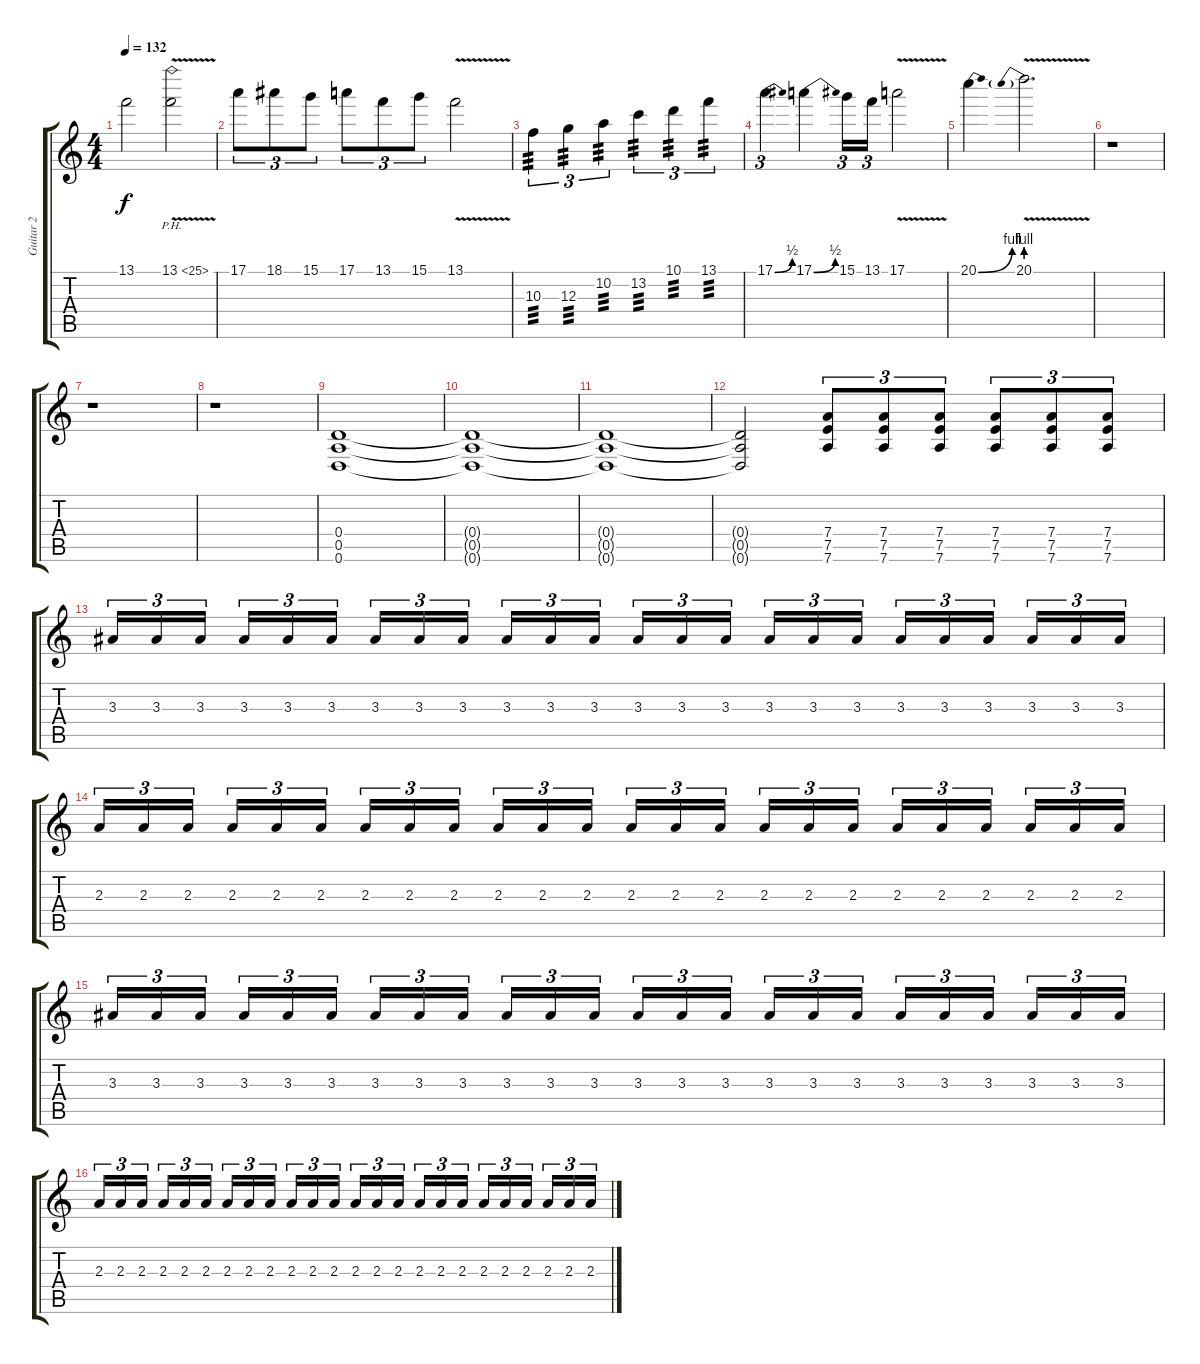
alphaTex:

\track ("Guitar 2" "Guitar 2") {instrument electricguitarclean}
\staff {score tabs}
\tuning (E4 B3 G3 D3 A2 D2) {hide}
\ts (4 4)
\tempo 132
\clef g2
\ks c
13.1.2{dy f} 13.1{ph 12 v}.2 |
17.1.8{tu (3 2)} 18.1.8{tu (3 2)} 15.1.8{tu (3 2)} 17.1.8{tu (3 2)} 13.1.8{tu (3 2)} 15.1.8{tu (3 2)} 13.1{v}.2 |
10.3.4{tu (3 2) tp 3} 12.3.4{tu (3 2) tp 3} 10.2.4{tu (3 2) tp 3} 13.2.4{tu (3 2) tp 3} 10.1.4{tu (3 2) tp 3} 13.1.4{tu (3 2) tp 3} |
17.1{be (bend 0 0 60 2)}.4{tu (3 2)} 17.1{be (bend 0 0 60 2)}.4 15.1.16{tu (3 2)} 13.1.16{tu (3 2)} 17.1{v}.2 |
20.1{be (bend 0 0 60 4)}.4 20.1{be (prebend 0 4 60 4) v}.2{d} |
r.1 |
r.1 |
r.1 |
(0.4 0.5 0.6).1 |
(0.4{t} 0.5{t} 0.6{t}).1 |
(0.4{t} 0.5{t} 0.6{t}).1 |
(0.4{t} 0.5{t} 0.6{t}).2 (7.4 7.5 7.6).8{tu (3 2)} (7.4 7.5 7.6).8{tu (3 2)} (7.4 7.5 7.6).8{tu (3 2)} (7.4 7.5 7.6).8{tu (3 2)} (7.4 7.5 7.6).8{tu (3 2)} (7.4 7.5 7.6).8{tu (3 2)} |
3.3.16{tu (3 2)} 3.3.16{tu (3 2)} 3.3.16{tu (3 2) beam splitsecondary} 3.3.16{tu (3 2)} 3.3.16{tu (3 2)} 3.3.16{tu (3 2)} 3.3.16{tu (3 2)} 3.3.16{tu (3 2)} 3.3.16{tu (3 2) beam splitsecondary} 3.3.16{tu (3 2)} 3.3.16{tu (3 2)} 3.3.16{tu (3 2)} 3.3.16{tu (3 2)} 3.3.16{tu (3 2)} 3.3.16{tu (3 2) beam splitsecondary} 3.3.16{tu (3 2)} 3.3.16{tu (3 2)} 3.3.16{tu (3 2)} 3.3.16{tu (3 2)} 3.3.16{tu (3 2)} 3.3.16{tu (3 2) beam splitsecondary} 3.3.16{tu (3 2)} 3.3.16{tu (3 2)} 3.3.16{tu (3 2)} |
2.3.16{tu (3 2)} 2.3.16{tu (3 2)} 2.3.16{tu (3 2) beam splitsecondary} 2.3.16{tu (3 2)} 2.3.16{tu (3 2)} 2.3.16{tu (3 2)} 2.3.16{tu (3 2)} 2.3.16{tu (3 2)} 2.3.16{tu (3 2) beam splitsecondary} 2.3.16{tu (3 2)} 2.3.16{tu (3 2)} 2.3.16{tu (3 2)} 2.3.16{tu (3 2)} 2.3.16{tu (3 2)} 2.3.16{tu (3 2) beam splitsecondary} 2.3.16{tu (3 2)} 2.3.16{tu (3 2)} 2.3.16{tu (3 2)} 2.3.16{tu (3 2)} 2.3.16{tu (3 2)} 2.3.16{tu (3 2) beam splitsecondary} 2.3.16{tu (3 2)} 2.3.16{tu (3 2)} 2.3.16{tu (3 2)} |
3.3.16{tu (3 2)} 3.3.16{tu (3 2)} 3.3.16{tu (3 2) beam splitsecondary} 3.3.16{tu (3 2)} 3.3.16{tu (3 2)} 3.3.16{tu (3 2)} 3.3.16{tu (3 2)} 3.3.16{tu (3 2)} 3.3.16{tu (3 2) beam splitsecondary} 3.3.16{tu (3 2)} 3.3.16{tu (3 2)} 3.3.16{tu (3 2)} 3.3.16{tu (3 2)} 3.3.16{tu (3 2)} 3.3.16{tu (3 2) beam splitsecondary} 3.3.16{tu (3 2)} 3.3.16{tu (3 2)} 3.3.16{tu (3 2)} 3.3.16{tu (3 2)} 3.3.16{tu (3 2)} 3.3.16{tu (3 2) beam splitsecondary} 3.3.16{tu (3 2)} 3.3.16{tu (3 2)} 3.3.16{tu (3 2)} |
2.3.16{tu (3 2)} 2.3.16{tu (3 2)} 2.3.16{tu (3 2) beam splitsecondary} 2.3.16{tu (3 2)} 2.3.16{tu (3 2)} 2.3.16{tu (3 2)} 2.3.16{tu (3 2)} 2.3.16{tu (3 2)} 2.3.16{tu (3 2) beam splitsecondary} 2.3.16{tu (3 2)} 2.3.16{tu (3 2)} 2.3.16{tu (3 2)} 2.3.16{tu (3 2)} 2.3.16{tu (3 2)} 2.3.16{tu (3 2) beam splitsecondary} 2.3.16{tu (3 2)} 2.3.16{tu (3 2)} 2.3.16{tu (3 2)} 2.3.16{tu (3 2)} 2.3.16{tu (3 2)} 2.3.16{tu (3 2) beam splitsecondary} 2.3.16{tu (3 2)} 2.3.16{tu (3 2)} 2.3.16{tu (3 2)}
